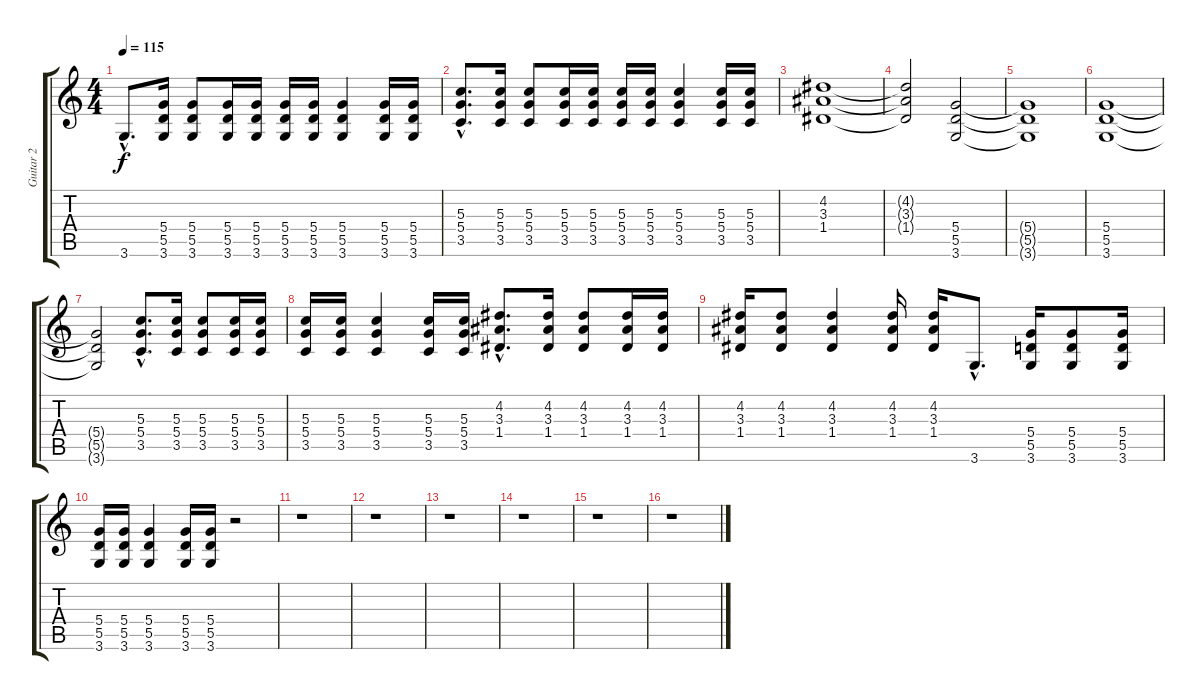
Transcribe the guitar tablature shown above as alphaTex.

\track ("Guitar 2" "Guitar 2") {instrument overdrivenguitar}
\staff {score tabs}
\tuning (E4 B3 G3 D3 A2 E2) {hide}
\ts (4 4)
\tempo 115
\clef g2
\ks c
3.6{hac}.8{d dy f} (5.4 5.5 3.6).16 (5.4 5.5 3.6).8 (5.4 5.5 3.6).16 (5.4 5.5 3.6).16 (5.4 5.5 3.6).16 (5.4 5.5 3.6).16 (5.4 5.5 3.6).4 (5.4 5.5 3.6).16 (5.4 5.5 3.6).16 |
(5.3{hac} 5.4{hac} 3.5{hac}).8{d} (5.3 5.4 3.5).16 (5.3 5.4 3.5).8 (5.3 5.4 3.5).16 (5.3 5.4 3.5).16 (5.3 5.4 3.5).16 (5.3 5.4 3.5).16 (5.3 5.4 3.5).4 (5.3 5.4 3.5).16 (5.3 5.4 3.5).16 |
(4.2 3.3 1.4).1 |
(4.2{t} 3.3{t} 1.4{t}).2 (5.4 5.5 3.6).2 |
(5.4{t} 5.5{t} 3.6{t}).1 |
(5.4 5.5 3.6).1 |
(5.4{t} 5.5{t} 3.6{t}).2 (5.3{hac} 5.4{hac} 3.5{hac}).8{d} (5.3 5.4 3.5).16 (5.3 5.4 3.5).8 (5.3 5.4 3.5).16 (5.3 5.4 3.5).16 |
(5.3 5.4 3.5).16 (5.3 5.4 3.5).16 (5.3 5.4 3.5).4 (5.3 5.4 3.5).16 (5.3 5.4 3.5).16 (4.2{hac} 3.3{hac} 1.4{hac}).8{d} (4.2 3.3 1.4).16 (4.2 3.3 1.4).8 (4.2 3.3 1.4).16 (4.2 3.3 1.4).16 |
(4.2 3.3 1.4).16 (4.2 3.3 1.4).8 (4.2 3.3 1.4).4 (4.2 3.3 1.4).16 (4.2 3.3 1.4).16 3.6{hac}.8{d} (5.4 5.5 3.6).16 (5.4 5.5 3.6).8 (5.4 5.5 3.6).16 |
(5.4 5.5 3.6).16 (5.4 5.5 3.6).16 (5.4 5.5 3.6).4 (5.4 5.5 3.6).16 (5.4 5.5 3.6).16 r.2 |
r.1 |
r.1 |
r.1 |
r.1 |
r.1 |
r.1
